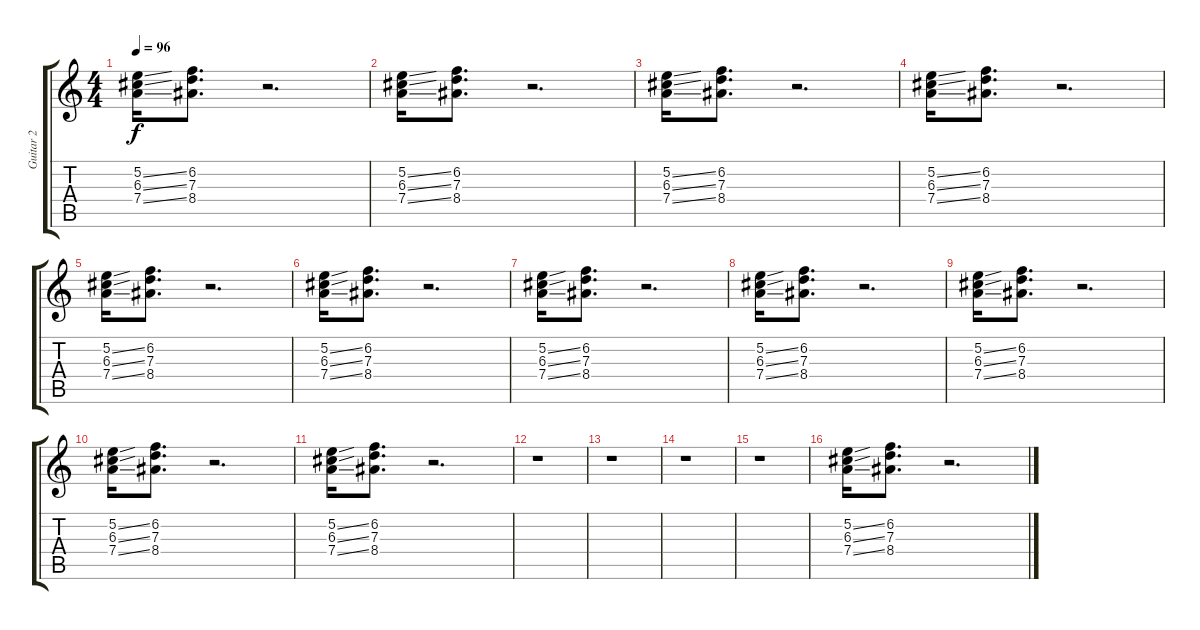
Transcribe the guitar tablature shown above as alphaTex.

\track ("Guitar 2" "Guitar 2") {instrument electricguitarjazz}
\staff {score tabs}
\tuning (E4 B3 G3 D3 A2 E2) {hide}
\ts (4 4)
\tempo 96
\clef g2
\ks c
(5.2{ss} 6.3{ss} 7.4{ss}).16{dy f instrument electricguitarjazz} (6.2 7.3 8.4).8{d} r.2{d} |
(5.2{ss} 6.3{ss} 7.4{ss}).16 (6.2 7.3 8.4).8{d} r.2{d} |
(5.2{ss} 6.3{ss} 7.4{ss}).16 (6.2 7.3 8.4).8{d} r.2{d} |
(5.2{ss} 6.3{ss} 7.4{ss}).16 (6.2 7.3 8.4).8{d} r.2{d} |
(5.2{ss} 6.3{ss} 7.4{ss}).16 (6.2 7.3 8.4).8{d} r.2{d} |
(5.2{ss} 6.3{ss} 7.4{ss}).16 (6.2 7.3 8.4).8{d} r.2{d} |
(5.2{ss} 6.3{ss} 7.4{ss}).16 (6.2 7.3 8.4).8{d} r.2{d} |
(5.2{ss} 6.3{ss} 7.4{ss}).16 (6.2 7.3 8.4).8{d} r.2{d} |
(5.2{ss} 6.3{ss} 7.4{ss}).16 (6.2 7.3 8.4).8{d} r.2{d} |
(5.2{ss} 6.3{ss} 7.4{ss}).16 (6.2 7.3 8.4).8{d} r.2{d} |
(5.2{ss} 6.3{ss} 7.4{ss}).16 (6.2 7.3 8.4).8{d} r.2{d} |
r.1 |
r.1 |
r.1 |
r.1 |
(5.2{ss} 6.3{ss} 7.4{ss}).16 (6.2 7.3 8.4).8{d} r.2{d}
